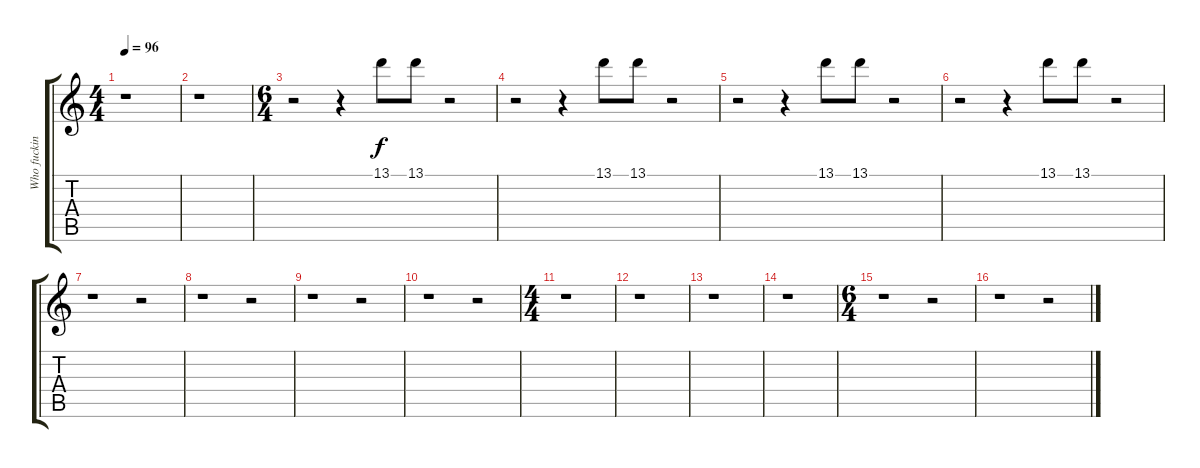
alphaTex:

\track ("Who fucking knows - Fills" "Who fuckin") {instrument distortionguitar}
\staff {score tabs}
\tuning (Db4 Ab3 E3 B2 Gb2 B1) {hide}
\ts (4 4)
\tempo 96
\clef g2
\ks c
r.1{dy f instrument distortionguitar} |
r.1 |
\ts (6 4)
r.2 r.4 13.1.8 13.1.8 r.2 |
r.2 r.4 13.1.8 13.1.8 r.2 |
r.2 r.4 13.1.8 13.1.8 r.2 |
r.2 r.4 13.1.8 13.1.8 r.2 |
r.1 r.2 |
r.1 r.2 |
r.1 r.2 |
r.1 r.2 |
\ts (4 4)
r.1 |
r.1 |
r.1 |
r.1 |
\ts (6 4)
r.1 r.2 |
r.1 r.2
